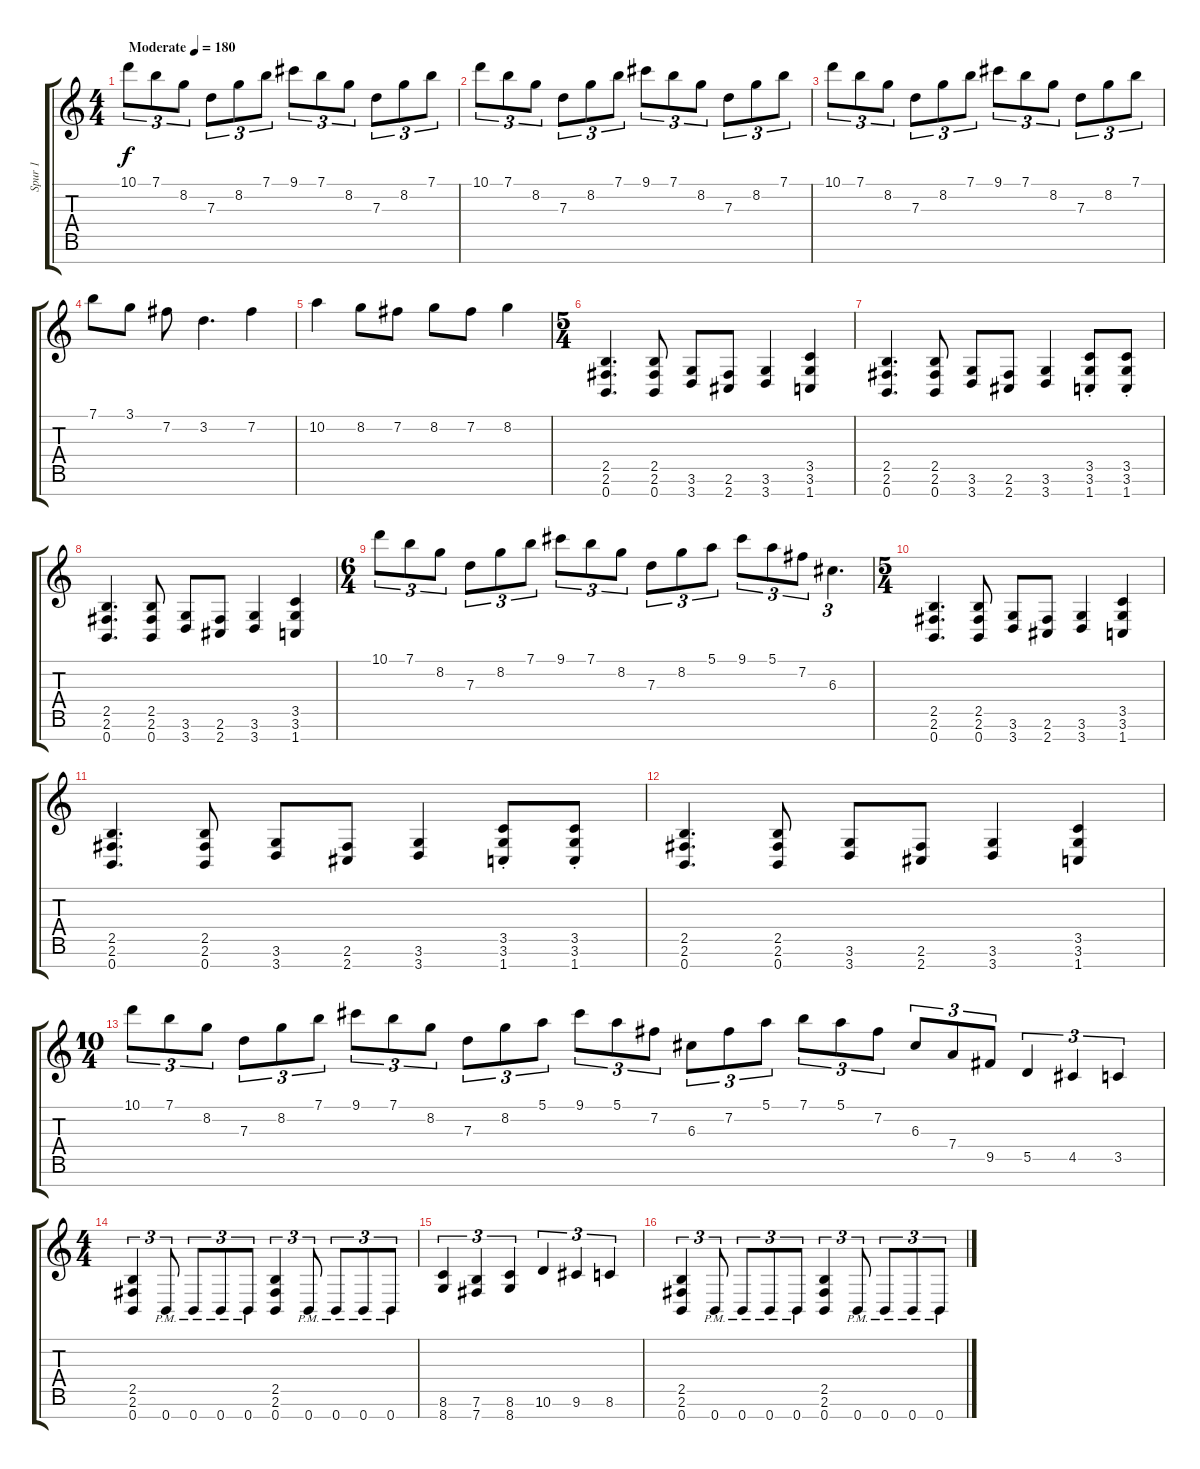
\track ("Spur 1" "Spur 1") {instrument distortionguitar}
\staff {score tabs}
\tuning (E4 B3 G3 D3 A2 E2 B1) {hide}
\ts (4 4)
\tempo (180 "Moderate")
\clef g2
\ks c
10.1.8{tu (3 2) dy f instrument distortionguitar} 7.1.8{tu (3 2)} 8.2.8{tu (3 2)} 7.3.8{tu (3 2)} 8.2.8{tu (3 2)} 7.1.8{tu (3 2)} 9.1.8{tu (3 2)} 7.1.8{tu (3 2)} 8.2.8{tu (3 2)} 7.3.8{tu (3 2)} 8.2.8{tu (3 2)} 7.1.8{tu (3 2)} |
10.1.8{tu (3 2)} 7.1.8{tu (3 2)} 8.2.8{tu (3 2)} 7.3.8{tu (3 2)} 8.2.8{tu (3 2)} 7.1.8{tu (3 2)} 9.1.8{tu (3 2)} 7.1.8{tu (3 2)} 8.2.8{tu (3 2)} 7.3.8{tu (3 2)} 8.2.8{tu (3 2)} 7.1.8{tu (3 2)} |
10.1.8{tu (3 2)} 7.1.8{tu (3 2)} 8.2.8{tu (3 2)} 7.3.8{tu (3 2)} 8.2.8{tu (3 2)} 7.1.8{tu (3 2)} 9.1.8{tu (3 2)} 7.1.8{tu (3 2)} 8.2.8{tu (3 2)} 7.3.8{tu (3 2)} 8.2.8{tu (3 2)} 7.1.8{tu (3 2)} |
7.1.8 3.1.8 7.2.8 3.2.4{d} 7.2.4 |
10.2.4 8.2.8 7.2.8 8.2.8 7.2.8 8.2.4 |
\ts (5 4)
(2.5 2.6 0.7).4{d} (2.5 2.6 0.7).8 (3.6 3.7).8 (2.6 2.7).8 (3.6 3.7).4 (3.5 3.6 1.7).4 |
(2.5 2.6 0.7).4{d} (2.5 2.6 0.7).8 (3.6 3.7).8 (2.6 2.7).8 (3.6 3.7).4 (3.5{st} 3.6{st} 1.7{st}).8 (3.5{st} 3.6{st} 1.7{st}).8 |
(2.5 2.6 0.7).4{d} (2.5 2.6 0.7).8 (3.6 3.7).8 (2.6 2.7).8 (3.6 3.7).4 (3.5 3.6 1.7).4 |
\ts (6 4)
10.1.8{tu (3 2)} 7.1.8{tu (3 2)} 8.2.8{tu (3 2)} 7.3.8{tu (3 2)} 8.2.8{tu (3 2)} 7.1.8{tu (3 2)} 9.1.8{tu (3 2)} 7.1.8{tu (3 2)} 8.2.8{tu (3 2)} 7.3.8{tu (3 2)} 8.2.8{tu (3 2)} 5.1.8{tu (3 2)} 9.1.8{tu (3 2)} 5.1.8{tu (3 2)} 7.2.8{tu (3 2)} 6.3.4{d tu (3 2)} |
\ts (5 4)
(2.5 2.6 0.7).4{d} (2.5 2.6 0.7).8 (3.6 3.7).8 (2.6 2.7).8 (3.6 3.7).4 (3.5 3.6 1.7).4 |
(2.5 2.6 0.7).4{d} (2.5 2.6 0.7).8 (3.6 3.7).8 (2.6 2.7).8 (3.6 3.7).4 (3.5{st} 3.6{st} 1.7{st}).8 (3.5{st} 3.6{st} 1.7{st}).8 |
(2.5 2.6 0.7).4{d} (2.5 2.6 0.7).8 (3.6 3.7).8 (2.6 2.7).8 (3.6 3.7).4 (3.5 3.6 1.7).4 |
\ts (10 4)
10.1.8{tu (3 2)} 7.1.8{tu (3 2)} 8.2.8{tu (3 2)} 7.3.8{tu (3 2)} 8.2.8{tu (3 2)} 7.1.8{tu (3 2)} 9.1.8{tu (3 2)} 7.1.8{tu (3 2)} 8.2.8{tu (3 2)} 7.3.8{tu (3 2)} 8.2.8{tu (3 2)} 5.1.8{tu (3 2)} 9.1.8{tu (3 2)} 5.1.8{tu (3 2)} 7.2.8{tu (3 2)} 6.3.8{tu (3 2)} 7.2.8{tu (3 2)} 5.1.8{tu (3 2)} 7.1.8{tu (3 2)} 5.1.8{tu (3 2)} 7.2.8{tu (3 2)} 6.3.8{tu (3 2)} 7.4.8{tu (3 2)} 9.5.8{tu (3 2)} 5.5.4{tu (3 2)} 4.5.4{tu (3 2)} 3.5.4{tu (3 2)} |
\ts (4 4)
(2.5 2.6 0.7).4{tu (3 2)} 0.7{pm}.8{tu (3 2)} 0.7{pm}.8{tu (3 2)} 0.7{pm}.8{tu (3 2)} 0.7{pm}.8{tu (3 2)} (2.5 2.6 0.7).4{tu (3 2)} 0.7{pm}.8{tu (3 2)} 0.7{pm}.8{tu (3 2)} 0.7{pm}.8{tu (3 2)} 0.7{pm}.8{tu (3 2)} |
(8.6 8.7).4{tu (3 2)} (7.6 7.7).4{tu (3 2)} (8.6 8.7).4{tu (3 2)} 10.6.4{tu (3 2)} 9.6.4{tu (3 2)} 8.6.4{tu (3 2)} |
(2.5 2.6 0.7).4{tu (3 2)} 0.7{pm}.8{tu (3 2)} 0.7{pm}.8{tu (3 2)} 0.7{pm}.8{tu (3 2)} 0.7{pm}.8{tu (3 2)} (2.5 2.6 0.7).4{tu (3 2)} 0.7{pm}.8{tu (3 2)} 0.7{pm}.8{tu (3 2)} 0.7{pm}.8{tu (3 2)} 0.7{pm}.8{tu (3 2)}
